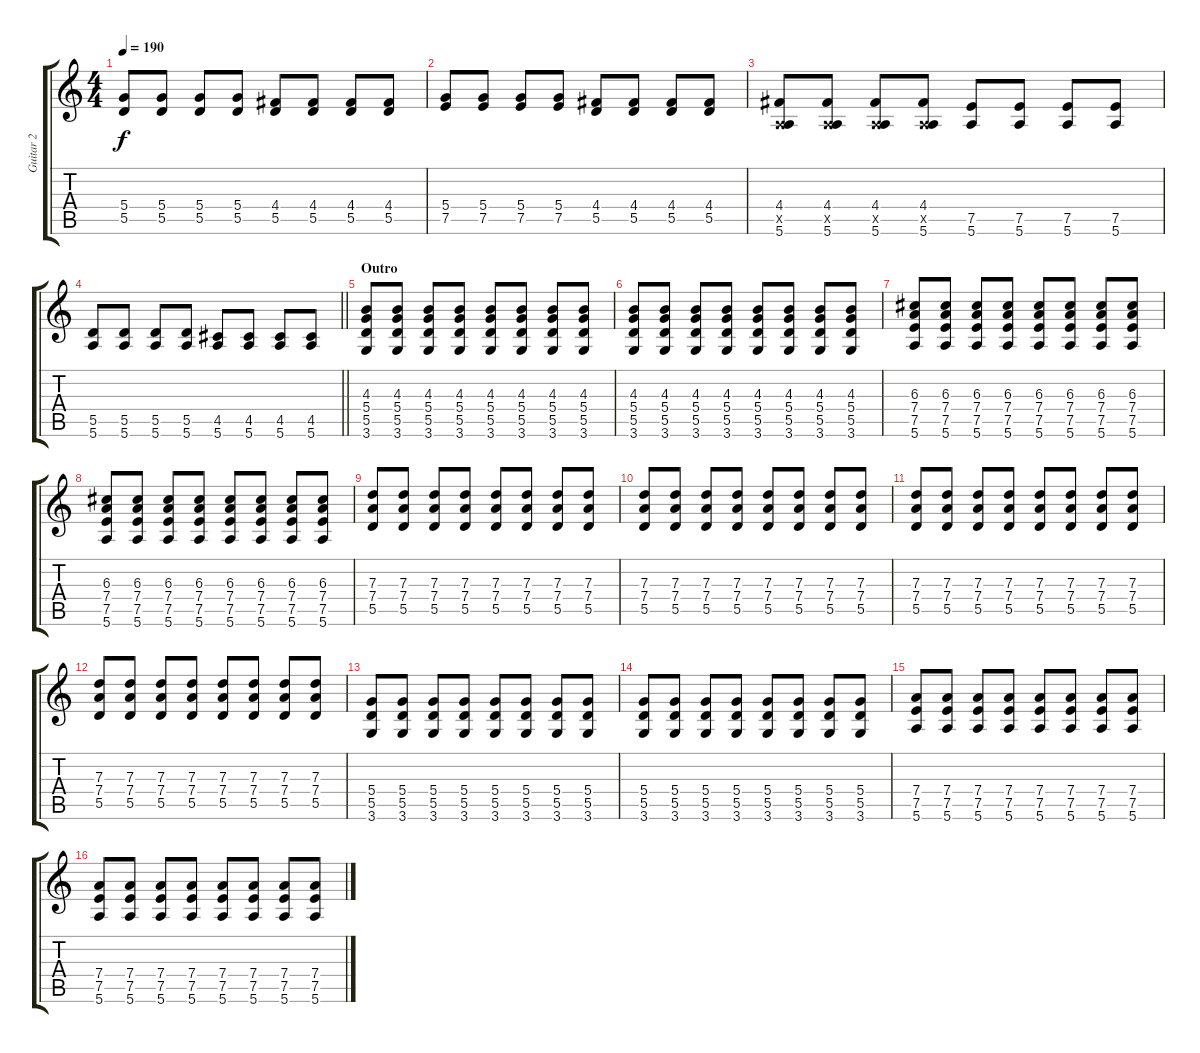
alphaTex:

\track ("Guitar 2" "Guitar 2") {instrument overdrivenguitar}
\staff {score tabs}
\tuning (E4 B3 G3 D3 A2 E2) {hide}
\ts (4 4)
\tempo 190
\clef g2
\ks c
(5.4 5.5).8{dy f} (5.4 5.5).8 (5.4 5.5).8 (5.4 5.5).8 (4.4 5.5).8 (4.4 5.5).8 (4.4 5.5).8 (4.4 5.5).8 |
(5.4 7.5).8 (5.4 7.5).8 (5.4 7.5).8 (5.4 7.5).8 (4.4 5.5).8 (4.4 5.5).8 (4.4 5.5).8 (4.4 5.5).8 |
(4.4 0.5{x} 5.6).8 (4.4 0.5{x} 5.6).8 (4.4 0.5{x} 5.6).8 (4.4 0.5{x} 5.6).8 (7.5 5.6).8 (7.5 5.6).8 (7.5 5.6).8 (7.5 5.6).8 |
\barLineRight lightlight
(5.5 5.6).8 (5.5 5.6).8 (5.5 5.6).8 (5.5 5.6).8 (4.5 5.6).8 (4.5 5.6).8 (4.5 5.6).8 (4.5 5.6).8 |
\section ("" "Outro")
(4.3 5.4 5.5 3.6).8 (4.3 5.4 5.5 3.6).8 (4.3 5.4 5.5 3.6).8 (4.3 5.4 5.5 3.6).8 (4.3 5.4 5.5 3.6).8 (4.3 5.4 5.5 3.6).8 (4.3 5.4 5.5 3.6).8 (4.3 5.4 5.5 3.6).8 |
(4.3 5.4 5.5 3.6).8 (4.3 5.4 5.5 3.6).8 (4.3 5.4 5.5 3.6).8 (4.3 5.4 5.5 3.6).8 (4.3 5.4 5.5 3.6).8 (4.3 5.4 5.5 3.6).8 (4.3 5.4 5.5 3.6).8 (4.3 5.4 5.5 3.6).8 |
(6.3 7.4 7.5 5.6).8 (6.3 7.4 7.5 5.6).8 (6.3 7.4 7.5 5.6).8 (6.3 7.4 7.5 5.6).8 (6.3 7.4 7.5 5.6).8 (6.3 7.4 7.5 5.6).8 (6.3 7.4 7.5 5.6).8 (6.3 7.4 7.5 5.6).8 |
(6.3 7.4 7.5 5.6).8 (6.3 7.4 7.5 5.6).8 (6.3 7.4 7.5 5.6).8 (6.3 7.4 7.5 5.6).8 (6.3 7.4 7.5 5.6).8 (6.3 7.4 7.5 5.6).8 (6.3 7.4 7.5 5.6).8 (6.3 7.4 7.5 5.6).8 |
(7.3 7.4 5.5).8 (7.3 7.4 5.5).8 (7.3 7.4 5.5).8 (7.3 7.4 5.5).8 (7.3 7.4 5.5).8 (7.3 7.4 5.5).8 (7.3 7.4 5.5).8 (7.3 7.4 5.5).8 |
(7.3 7.4 5.5).8 (7.3 7.4 5.5).8 (7.3 7.4 5.5).8 (7.3 7.4 5.5).8 (7.3 7.4 5.5).8 (7.3 7.4 5.5).8 (7.3 7.4 5.5).8 (7.3 7.4 5.5).8 |
(7.3 7.4 5.5).8 (7.3 7.4 5.5).8 (7.3 7.4 5.5).8 (7.3 7.4 5.5).8 (7.3 7.4 5.5).8 (7.3 7.4 5.5).8 (7.3 7.4 5.5).8 (7.3 7.4 5.5).8 |
(7.3 7.4 5.5).8 (7.3 7.4 5.5).8 (7.3 7.4 5.5).8 (7.3 7.4 5.5).8 (7.3 7.4 5.5).8 (7.3 7.4 5.5).8 (7.3 7.4 5.5).8 (7.3 7.4 5.5).8 |
(5.4 5.5 3.6).8 (5.4 5.5 3.6).8 (5.4 5.5 3.6).8 (5.4 5.5 3.6).8 (5.4 5.5 3.6).8 (5.4 5.5 3.6).8 (5.4 5.5 3.6).8 (5.4 5.5 3.6).8 |
(5.4 5.5 3.6).8 (5.4 5.5 3.6).8 (5.4 5.5 3.6).8 (5.4 5.5 3.6).8 (5.4 5.5 3.6).8 (5.4 5.5 3.6).8 (5.4 5.5 3.6).8 (5.4 5.5 3.6).8 |
(7.4 7.5 5.6).8 (7.4 7.5 5.6).8 (7.4 7.5 5.6).8 (7.4 7.5 5.6).8 (7.4 7.5 5.6).8 (7.4 7.5 5.6).8 (7.4 7.5 5.6).8 (7.4 7.5 5.6).8 |
(7.4 7.5 5.6).8 (7.4 7.5 5.6).8 (7.4 7.5 5.6).8 (7.4 7.5 5.6).8 (7.4 7.5 5.6).8 (7.4 7.5 5.6).8 (7.4 7.5 5.6).8 (7.4 7.5 5.6).8
